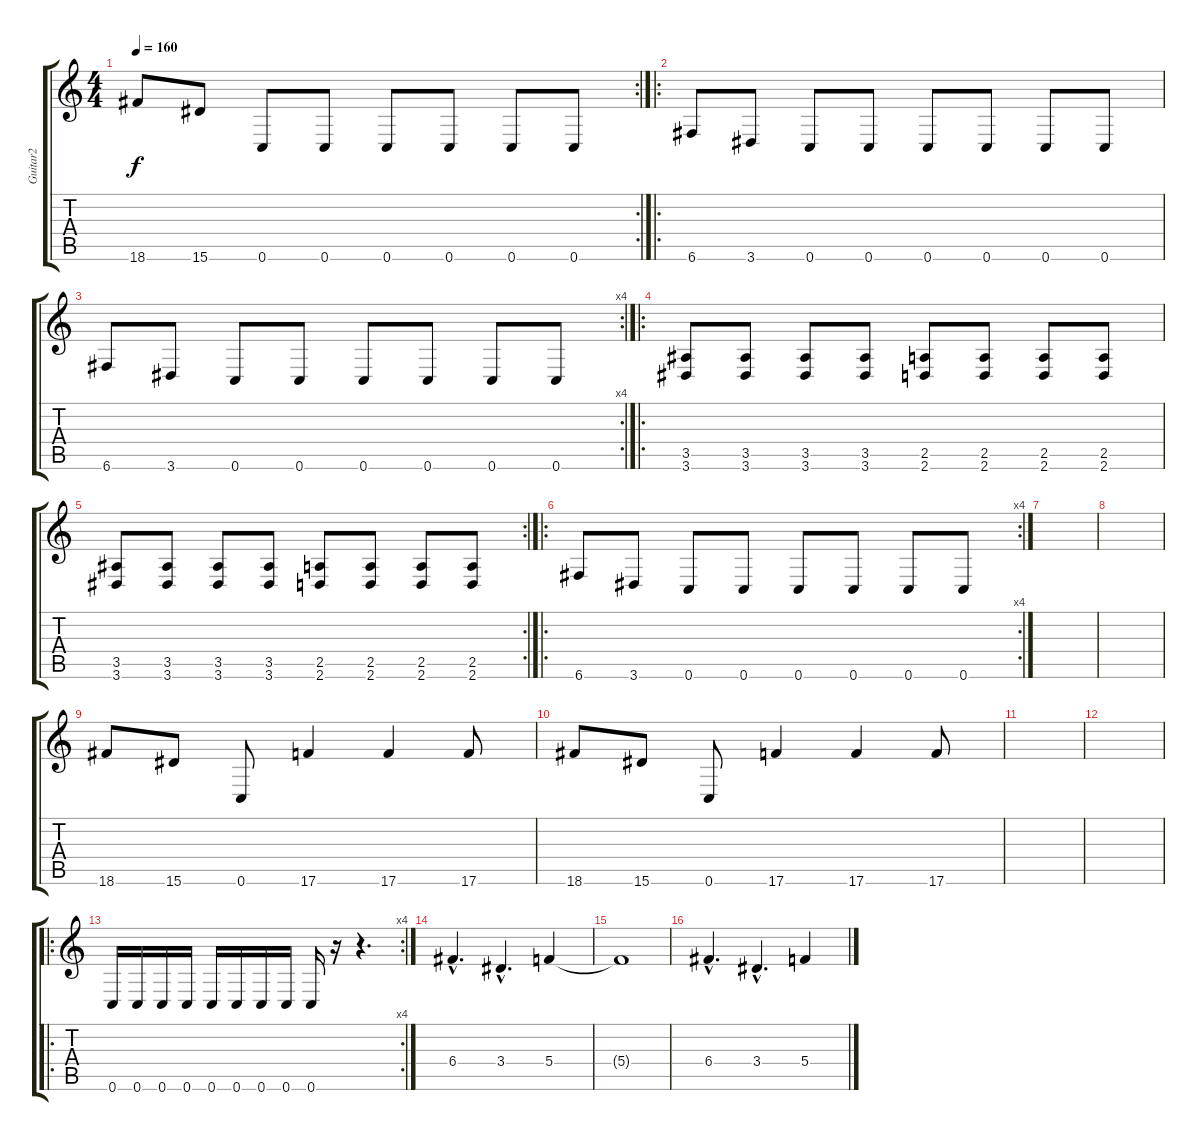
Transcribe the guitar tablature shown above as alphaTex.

\track ("Guitar2" "Guitar2") {instrument distortionguitar}
\staff {score tabs}
\tuning (D4 A3 F3 C3 G2 C2) {hide}
\rc 2
\ts (4 4)
\tempo 160
\clef g2
\ks c
18.6.8{dy f} 15.6.8 0.6.8 0.6.8 0.6.8 0.6.8 0.6.8 0.6.8 |
\ro
6.6.8 3.6.8 0.6.8 0.6.8 0.6.8 0.6.8 0.6.8 0.6.8 |
\rc 4
6.6.8 3.6.8 0.6.8 0.6.8 0.6.8 0.6.8 0.6.8 0.6.8 |
\ro
(3.5 3.6).8 (3.5 3.6).8 (3.5 3.6).8 (3.5 3.6).8 (2.5 2.6).8 (2.5 2.6).8 (2.5 2.6).8 (2.5 2.6).8 |
\rc 2
(3.5 3.6).8 (3.5 3.6).8 (3.5 3.6).8 (3.5 3.6).8 (2.5 2.6).8 (2.5 2.6).8 (2.5 2.6).8 (2.5 2.6).8 |
\ro
\rc 4
6.6.8 3.6.8 0.6.8 0.6.8 0.6.8 0.6.8 0.6.8 0.6.8 |
|
|
18.6.8 15.6.8 0.6.8 17.6.4 17.6.4 17.6.8 |
18.6.8 15.6.8 0.6.8 17.6.4 17.6.4 17.6.8 |
|
|
\ro
\rc 4
0.6.16 0.6.16 0.6.16 0.6.16 0.6.16 0.6.16 0.6.16 0.6.16 0.6.16 r.16 r.4{d} |
6.4{hac}.4{d} 3.4{hac}.4{d} 5.4.4 |
5.4{t}.1 |
6.4{hac}.4{d} 3.4{hac}.4{d} 5.4.4
